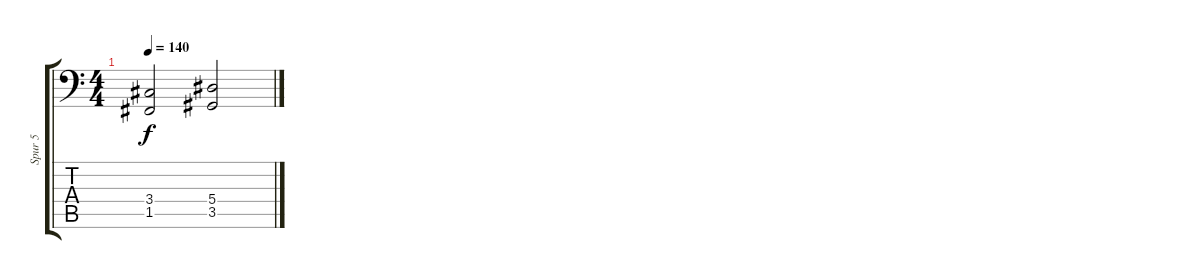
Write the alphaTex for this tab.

\track ("Spur 5" "Spur 5") {instrument pad2warm}
\staff {score tabs}
\tuning (C4 G3 Eb3 Bb2 F2 Bb1) {hide}
\ts (4 4)
\tempo 140
\clef f4
\ks c
(3.4 1.5).2{dy f} (5.4 3.5).2
